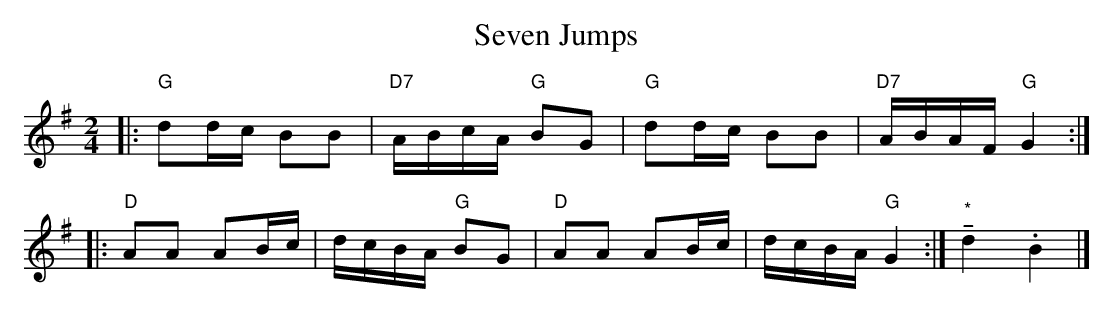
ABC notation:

X:1
T:Seven Jumps
L:1/4
M:2/4
K:G
V:1
|: "G" d/d/4c/4 B/B/ | "D7" A/4B/4c/4A/4 "G" B/G/ | "G" d/d/4c/4 B/B/ | "D7" A/4B/4A/4F/4 "G" G ::
"D" A/A/ A/B/4c/4 | d/4c/4B/4A/4 "G" B/G/ | "D" A/A/ A/B/4c/4 | d/4c/4B/4A/4 "G" G :| "^*" !tenuto!d .B |]
